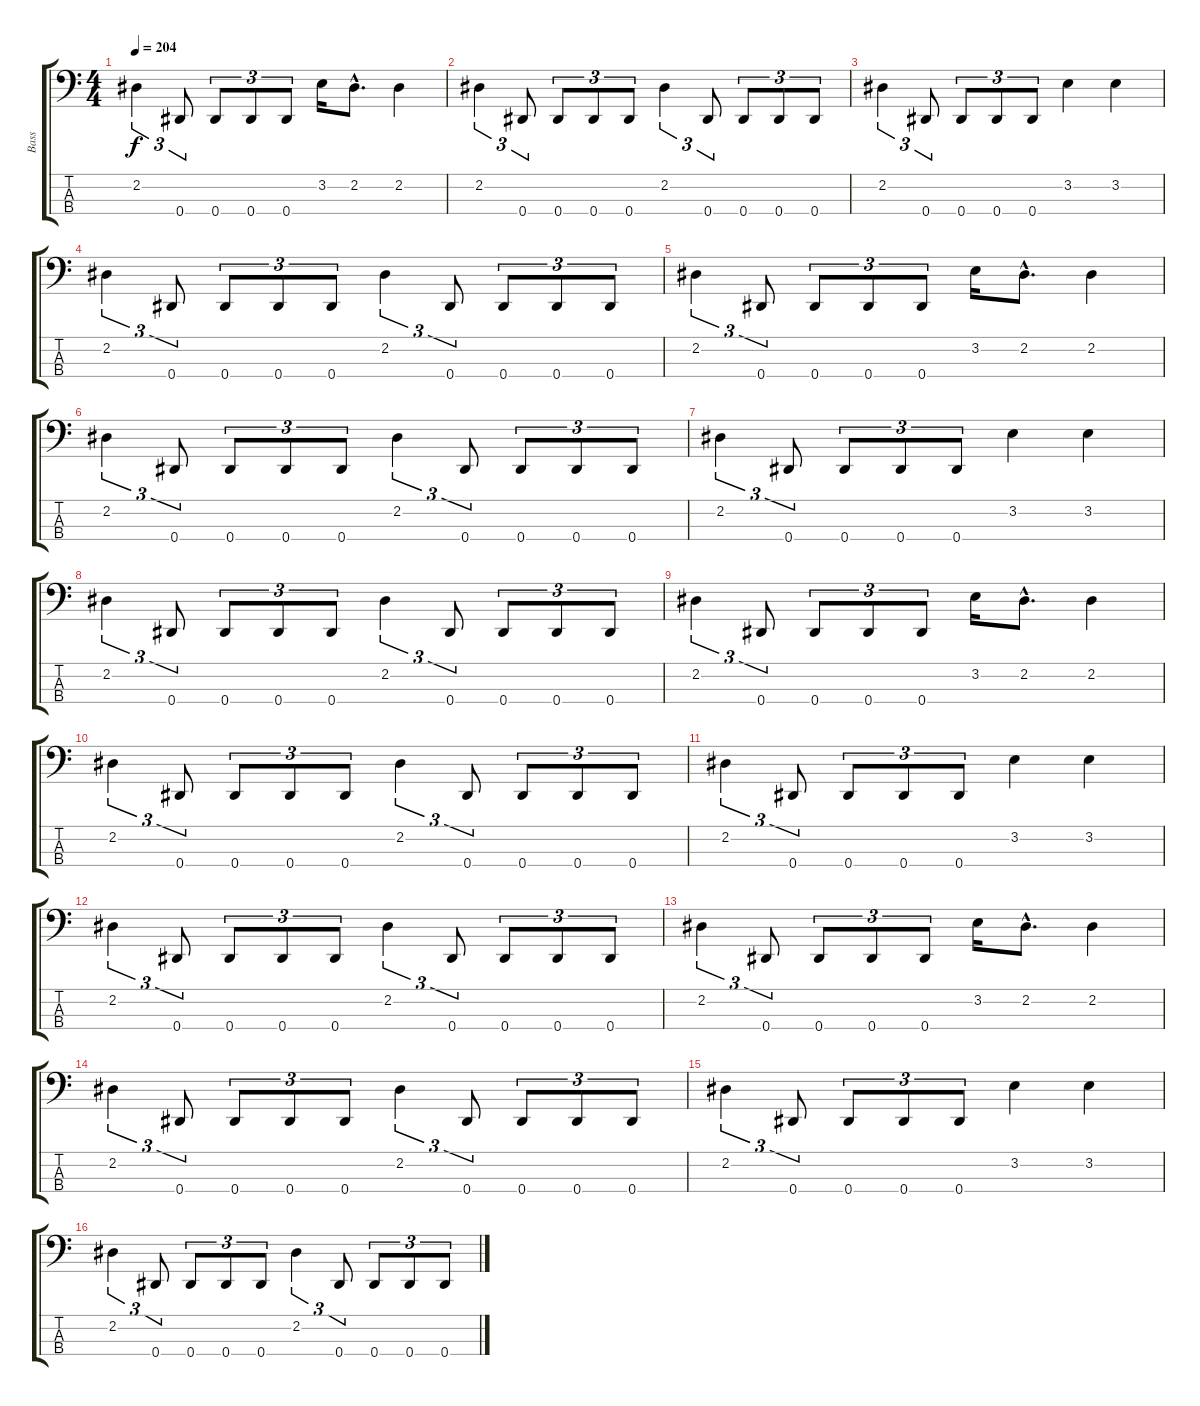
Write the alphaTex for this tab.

\track ("Bass" "Bass") {instrument electricbasspick}
\staff {score tabs}
\tuning (Gb2 Db2 Ab1 Eb1) {hide}
\ts (4 4)
\tempo 204
\clef f4
\ks c
2.2.4{tu (3 2) dy f} 0.4.8{tu (3 2)} 0.4.8{tu (3 2)} 0.4.8{tu (3 2)} 0.4.8{tu (3 2)} 3.2.16 2.2{hac}.8{d} 2.2.4 |
2.2.4{tu (3 2)} 0.4.8{tu (3 2)} 0.4.8{tu (3 2)} 0.4.8{tu (3 2)} 0.4.8{tu (3 2)} 2.2.4{tu (3 2)} 0.4.8{tu (3 2)} 0.4.8{tu (3 2)} 0.4.8{tu (3 2)} 0.4.8{tu (3 2)} |
2.2.4{tu (3 2)} 0.4.8{tu (3 2)} 0.4.8{tu (3 2)} 0.4.8{tu (3 2)} 0.4.8{tu (3 2)} 3.2.4 3.2.4 |
2.2.4{tu (3 2)} 0.4.8{tu (3 2)} 0.4.8{tu (3 2)} 0.4.8{tu (3 2)} 0.4.8{tu (3 2)} 2.2.4{tu (3 2)} 0.4.8{tu (3 2)} 0.4.8{tu (3 2)} 0.4.8{tu (3 2)} 0.4.8{tu (3 2)} |
2.2.4{tu (3 2)} 0.4.8{tu (3 2)} 0.4.8{tu (3 2)} 0.4.8{tu (3 2)} 0.4.8{tu (3 2)} 3.2.16 2.2{hac}.8{d} 2.2.4 |
2.2.4{tu (3 2)} 0.4.8{tu (3 2)} 0.4.8{tu (3 2)} 0.4.8{tu (3 2)} 0.4.8{tu (3 2)} 2.2.4{tu (3 2)} 0.4.8{tu (3 2)} 0.4.8{tu (3 2)} 0.4.8{tu (3 2)} 0.4.8{tu (3 2)} |
2.2.4{tu (3 2)} 0.4.8{tu (3 2)} 0.4.8{tu (3 2)} 0.4.8{tu (3 2)} 0.4.8{tu (3 2)} 3.2.4 3.2.4 |
2.2.4{tu (3 2)} 0.4.8{tu (3 2)} 0.4.8{tu (3 2)} 0.4.8{tu (3 2)} 0.4.8{tu (3 2)} 2.2.4{tu (3 2)} 0.4.8{tu (3 2)} 0.4.8{tu (3 2)} 0.4.8{tu (3 2)} 0.4.8{tu (3 2)} |
2.2.4{tu (3 2)} 0.4.8{tu (3 2)} 0.4.8{tu (3 2)} 0.4.8{tu (3 2)} 0.4.8{tu (3 2)} 3.2.16 2.2{hac}.8{d} 2.2.4 |
2.2.4{tu (3 2)} 0.4.8{tu (3 2)} 0.4.8{tu (3 2)} 0.4.8{tu (3 2)} 0.4.8{tu (3 2)} 2.2.4{tu (3 2)} 0.4.8{tu (3 2)} 0.4.8{tu (3 2)} 0.4.8{tu (3 2)} 0.4.8{tu (3 2)} |
2.2.4{tu (3 2)} 0.4.8{tu (3 2)} 0.4.8{tu (3 2)} 0.4.8{tu (3 2)} 0.4.8{tu (3 2)} 3.2.4 3.2.4 |
2.2.4{tu (3 2)} 0.4.8{tu (3 2)} 0.4.8{tu (3 2)} 0.4.8{tu (3 2)} 0.4.8{tu (3 2)} 2.2.4{tu (3 2)} 0.4.8{tu (3 2)} 0.4.8{tu (3 2)} 0.4.8{tu (3 2)} 0.4.8{tu (3 2)} |
2.2.4{tu (3 2)} 0.4.8{tu (3 2)} 0.4.8{tu (3 2)} 0.4.8{tu (3 2)} 0.4.8{tu (3 2)} 3.2.16 2.2{hac}.8{d} 2.2.4 |
2.2.4{tu (3 2)} 0.4.8{tu (3 2)} 0.4.8{tu (3 2)} 0.4.8{tu (3 2)} 0.4.8{tu (3 2)} 2.2.4{tu (3 2)} 0.4.8{tu (3 2)} 0.4.8{tu (3 2)} 0.4.8{tu (3 2)} 0.4.8{tu (3 2)} |
2.2.4{tu (3 2)} 0.4.8{tu (3 2)} 0.4.8{tu (3 2)} 0.4.8{tu (3 2)} 0.4.8{tu (3 2)} 3.2.4 3.2.4 |
2.2.4{tu (3 2)} 0.4.8{tu (3 2)} 0.4.8{tu (3 2)} 0.4.8{tu (3 2)} 0.4.8{tu (3 2)} 2.2.4{tu (3 2)} 0.4.8{tu (3 2)} 0.4.8{tu (3 2)} 0.4.8{tu (3 2)} 0.4.8{tu (3 2)}
